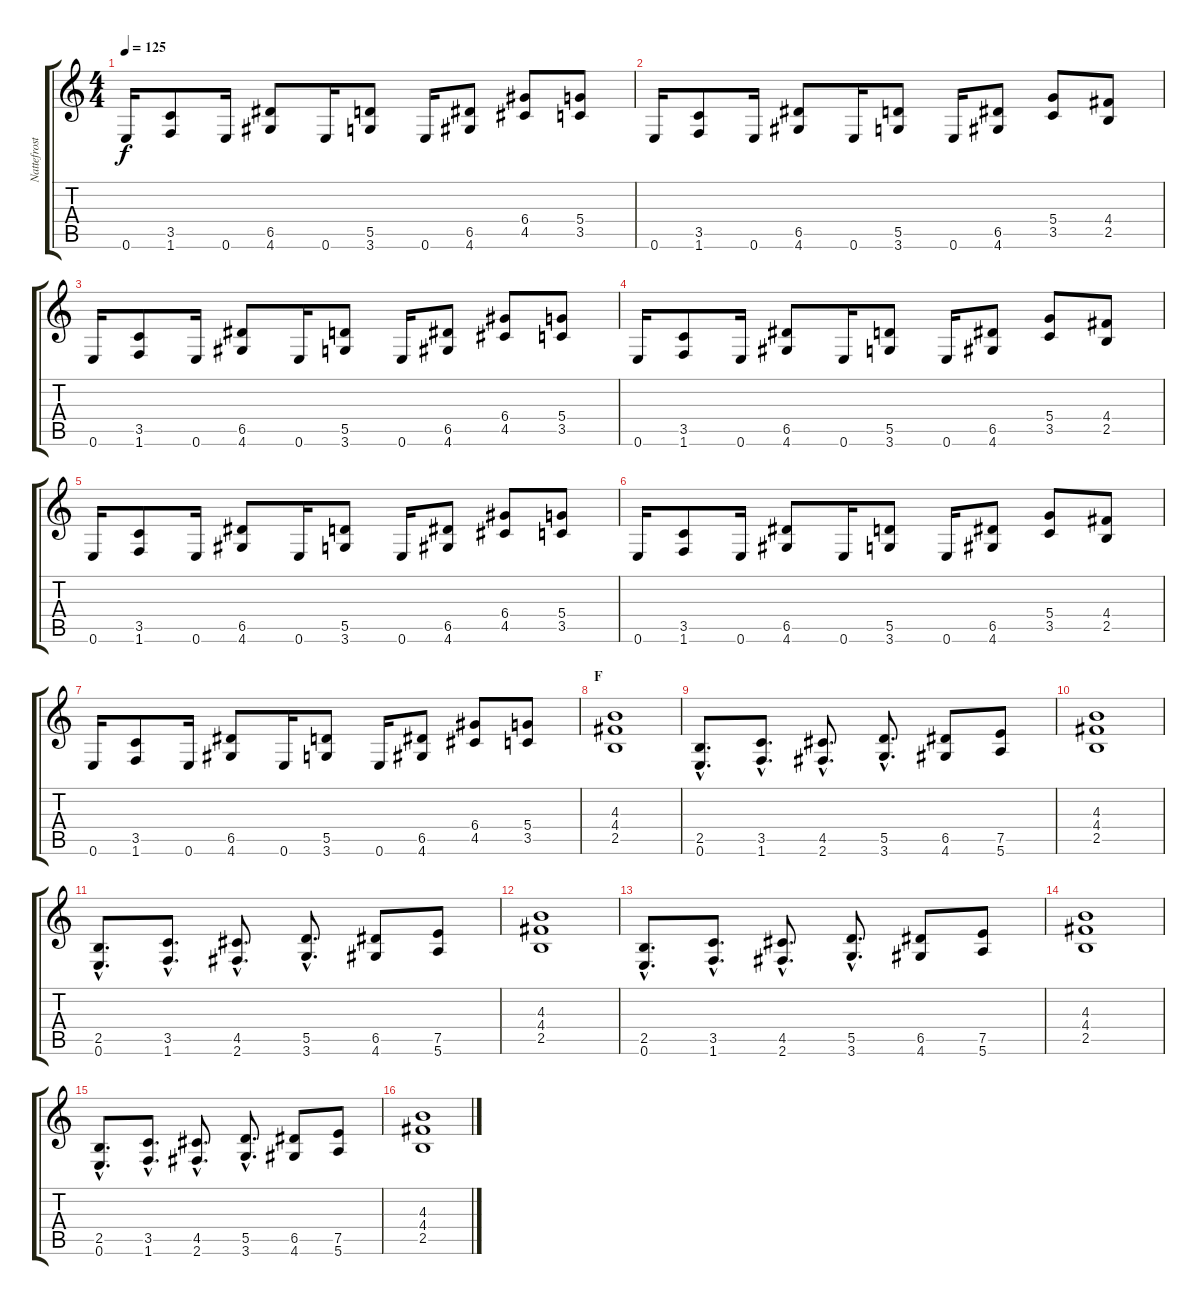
\track ("Nattefrost" "Nattefrost") {instrument distortionguitar}
\staff {score tabs}
\tuning (E4 B3 G3 D3 A2 E2) {hide}
\ts (4 4)
\tempo 125
\clef g2
\ks c
0.6.16{dy f} (3.5 1.6).8 0.6.16 (6.5 4.6).8 0.6.16 (5.5 3.6).8 0.6.16 (6.5 4.6).8 (6.4 4.5).8 (5.4 3.5).8 |
0.6.16 (3.5 1.6).8 0.6.16 (6.5 4.6).8 0.6.16 (5.5 3.6).8 0.6.16 (6.5 4.6).8 (5.4 3.5).8 (4.4 2.5).8 |
0.6.16 (3.5 1.6).8 0.6.16 (6.5 4.6).8 0.6.16 (5.5 3.6).8 0.6.16 (6.5 4.6).8 (6.4 4.5).8 (5.4 3.5).8 |
0.6.16 (3.5 1.6).8 0.6.16 (6.5 4.6).8 0.6.16 (5.5 3.6).8 0.6.16 (6.5 4.6).8 (5.4 3.5).8 (4.4 2.5).8 |
0.6.16 (3.5 1.6).8 0.6.16 (6.5 4.6).8 0.6.16 (5.5 3.6).8 0.6.16 (6.5 4.6).8 (6.4 4.5).8 (5.4 3.5).8 |
0.6.16 (3.5 1.6).8 0.6.16 (6.5 4.6).8 0.6.16 (5.5 3.6).8 0.6.16 (6.5 4.6).8 (5.4 3.5).8 (4.4 2.5).8 |
0.6.16 (3.5 1.6).8 0.6.16 (6.5 4.6).8 0.6.16 (5.5 3.6).8 0.6.16 (6.5 4.6).8 (6.4 4.5).8 (5.4 3.5).8 |
\section ("" "F")
(4.3 4.4 2.5).1 |
(2.5{hac} 0.6{hac}).8{d} (3.5{hac} 1.6{hac}).8{d} (4.5{hac} 2.6{hac}).8{d} (5.5{hac} 3.6{hac}).8{d} (6.5 4.6).8 (7.5 5.6).8 |
(4.3 4.4 2.5).1 |
(2.5{hac} 0.6{hac}).8{d} (3.5{hac} 1.6{hac}).8{d} (4.5{hac} 2.6{hac}).8{d} (5.5{hac} 3.6{hac}).8{d} (6.5 4.6).8 (7.5 5.6).8 |
(4.3 4.4 2.5).1 |
(2.5{hac} 0.6{hac}).8{d} (3.5{hac} 1.6{hac}).8{d} (4.5{hac} 2.6{hac}).8{d} (5.5{hac} 3.6{hac}).8{d} (6.5 4.6).8 (7.5 5.6).8 |
(4.3 4.4 2.5).1 |
(2.5{hac} 0.6{hac}).8{d} (3.5{hac} 1.6{hac}).8{d} (4.5{hac} 2.6{hac}).8{d} (5.5{hac} 3.6{hac}).8{d} (6.5 4.6).8 (7.5 5.6).8 |
(4.3 4.4 2.5).1
